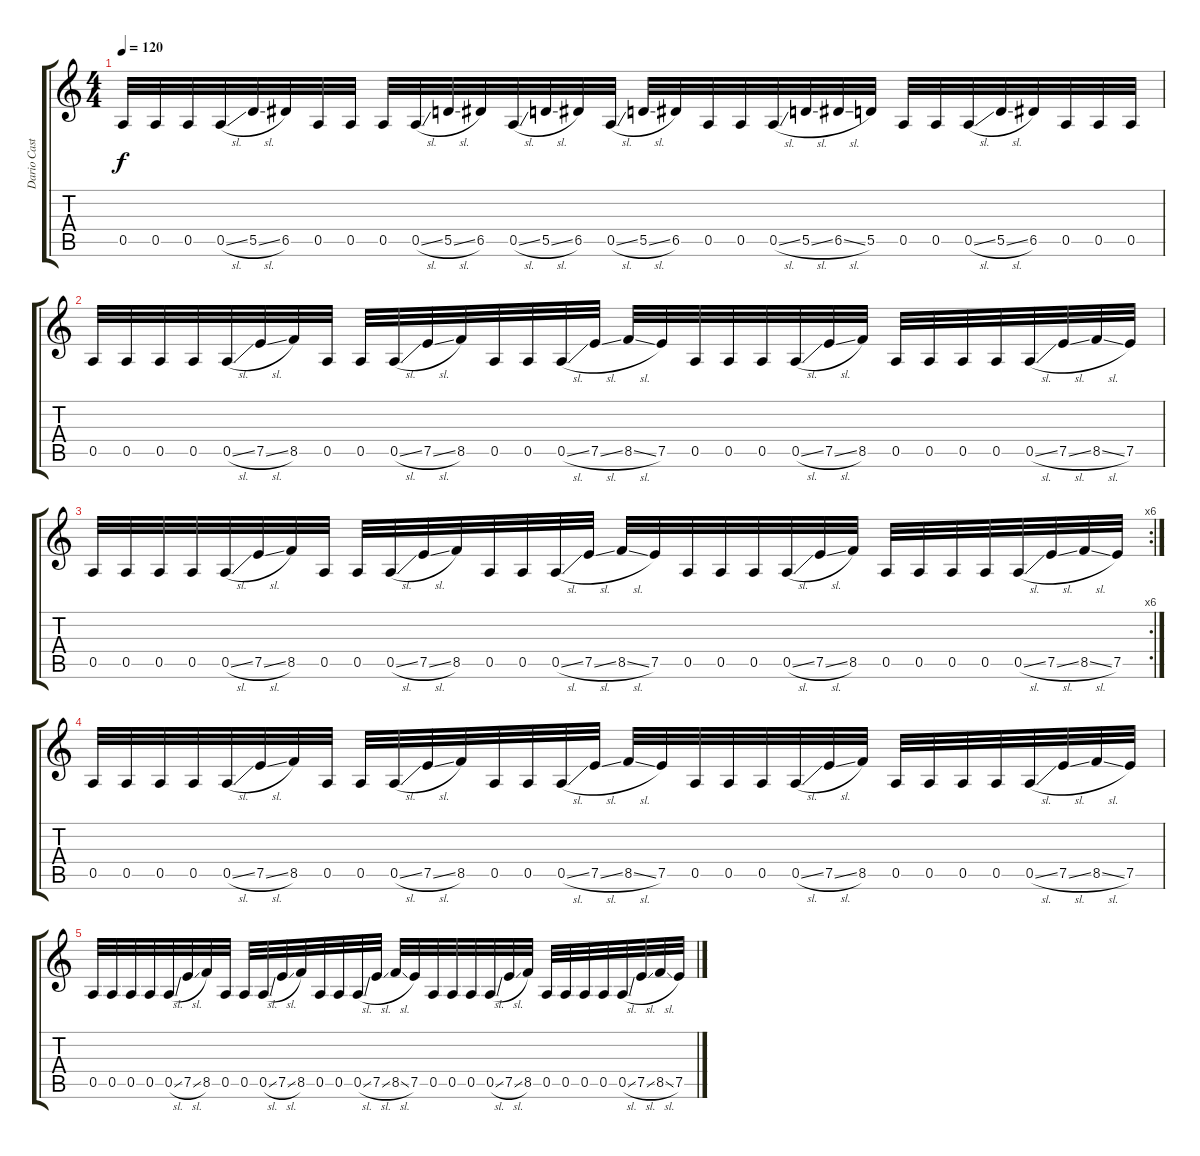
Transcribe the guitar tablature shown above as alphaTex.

\track ("Dario Castillo" "Dario Cast") {instrument distortionguitar}
\staff {score tabs}
\tuning (E4 B3 G3 D3 A2 E2) {hide}
\ts (4 4)
\tempo 120
\clef g2
\ks c
0.5.32{dy f} 0.5.32 0.5.32 0.5{sl}.32 5.5{sl}.32 6.5.32 0.5.32 0.5.32 0.5.32 0.5{sl}.32 5.5{sl}.32 6.5.32 0.5{sl}.32 5.5{sl}.32 6.5.32 0.5{sl}.32 5.5{sl}.32 6.5.32 0.5.32 0.5.32 0.5{sl}.32 5.5{sl}.32 6.5{sl}.32 5.5.32 0.5.32 0.5.32 0.5{sl}.32 5.5{sl}.32 6.5.32 0.5.32 0.5.32 0.5.32 |
0.5.32 0.5.32 0.5.32 0.5.32 0.5{sl}.32 7.5{sl}.32 8.5.32 0.5.32 0.5.32 0.5{sl}.32 7.5{sl}.32 8.5.32 0.5.32 0.5.32 0.5{sl}.32 7.5{sl}.32 8.5{sl}.32 7.5.32 0.5.32 0.5.32 0.5.32 0.5{sl}.32 7.5{sl}.32 8.5.32 0.5.32 0.5.32 0.5.32 0.5.32 0.5{sl}.32 7.5{sl}.32 8.5{sl}.32 7.5.32 |
\rc 6
0.5.32 0.5.32 0.5.32 0.5.32 0.5{sl}.32 7.5{sl}.32 8.5.32 0.5.32 0.5.32 0.5{sl}.32 7.5{sl}.32 8.5.32 0.5.32 0.5.32 0.5{sl}.32 7.5{sl}.32 8.5{sl}.32 7.5.32 0.5.32 0.5.32 0.5.32 0.5{sl}.32 7.5{sl}.32 8.5.32 0.5.32 0.5.32 0.5.32 0.5.32 0.5{sl}.32 7.5{sl}.32 8.5{sl}.32 7.5.32 |
0.5.32 0.5.32 0.5.32 0.5.32 0.5{sl}.32 7.5{sl}.32 8.5.32 0.5.32 0.5.32 0.5{sl}.32 7.5{sl}.32 8.5.32 0.5.32 0.5.32 0.5{sl}.32 7.5{sl}.32 8.5{sl}.32 7.5.32 0.5.32 0.5.32 0.5.32 0.5{sl}.32 7.5{sl}.32 8.5.32 0.5.32 0.5.32 0.5.32 0.5.32 0.5{sl}.32 7.5{sl}.32 8.5{sl}.32 7.5.32 |
0.5.32 0.5.32 0.5.32 0.5.32 0.5{sl}.32 7.5{sl}.32 8.5.32 0.5.32 0.5.32 0.5{sl}.32 7.5{sl}.32 8.5.32 0.5.32 0.5.32 0.5{sl}.32 7.5{sl}.32 8.5{sl}.32 7.5.32 0.5.32 0.5.32 0.5.32 0.5{sl}.32 7.5{sl}.32 8.5.32 0.5.32 0.5.32 0.5.32 0.5.32 0.5{sl}.32 7.5{sl}.32 8.5{sl}.32 7.5.32
